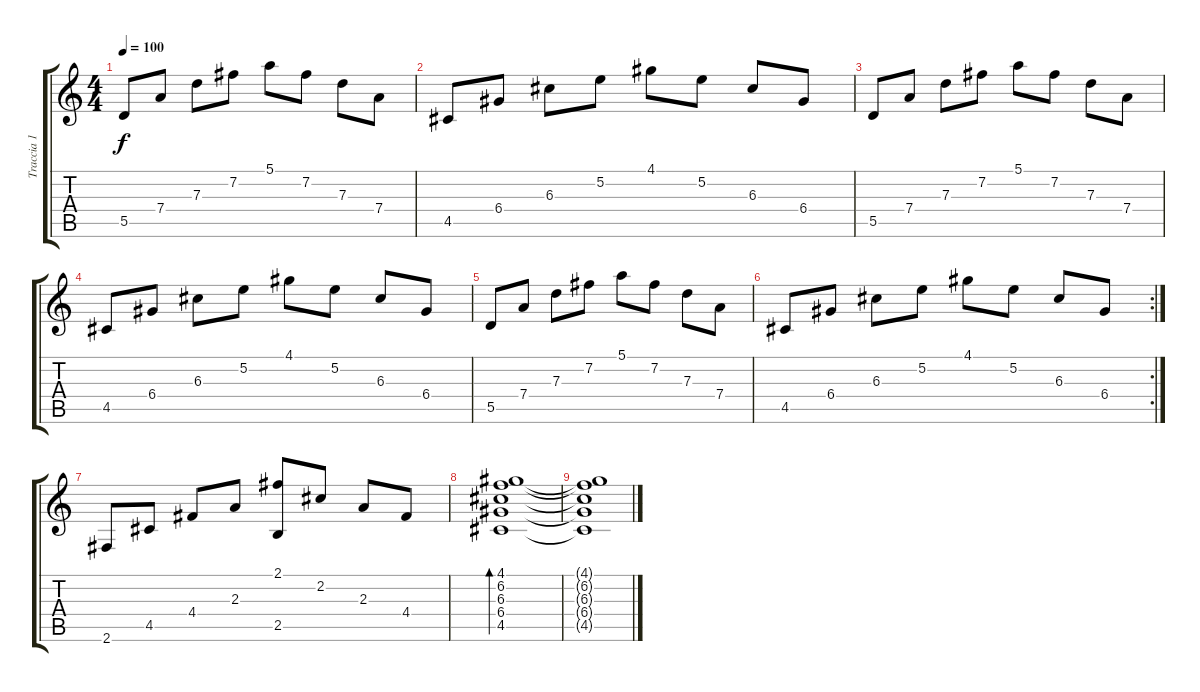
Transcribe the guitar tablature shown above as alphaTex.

\track ("Traccia 1" "Traccia 1") {instrument acousticguitarsteel}
\staff {score tabs}
\tuning (E4 B3 G3 D3 A2 E2) {hide}
\ts (4 4)
\tempo 100
\clef g2
\ks c
5.5.8{dy f} 7.4.8 7.3.8 7.2.8 5.1.8 7.2.8 7.3.8 7.4.8 |
4.5.8 6.4.8 6.3.8 5.2.8 4.1.8 5.2.8 6.3.8 6.4.8 |
5.5.8 7.4.8 7.3.8 7.2.8 5.1.8 7.2.8 7.3.8 7.4.8 |
4.5.8 6.4.8 6.3.8 5.2.8 4.1.8 5.2.8 6.3.8 6.4.8 |
5.5.8 7.4.8 7.3.8 7.2.8 5.1.8 7.2.8 7.3.8 7.4.8 |
\rc 2
4.5.8 6.4.8 6.3.8 5.2.8 4.1.8 5.2.8 6.3.8 6.4.8 |
2.6.8 4.5.8 4.4.8 2.3.8 (2.1 2.5).8 2.2.8 2.3.8 4.4.8 |
(4.1 6.2 6.3 6.4 4.5).1{bd 240} |
(4.1{t} 6.2{t} 6.3{t} 6.4{t} 4.5{t}).1
